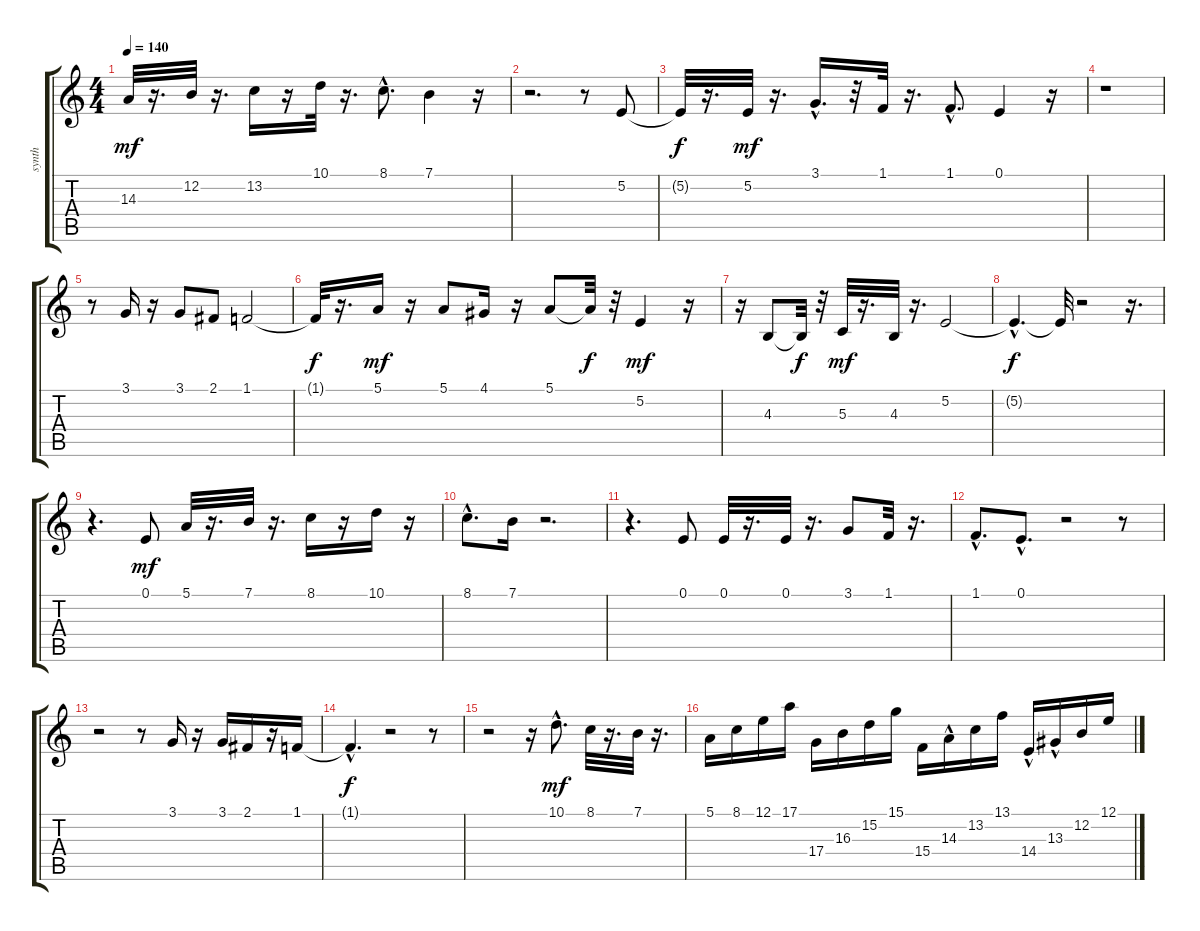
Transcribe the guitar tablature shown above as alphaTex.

\track ("synth" "synth") {instrument pad3polysynth}
\staff {score tabs}
\tuning (E4 B3 G3 D3 A2 E2) {hide}
\ts (4 4)
\tempo 140
\clef g2
\ks c
14.3.32{dy mf} r.16{d} 12.2.32 r.16{d} 13.2.16 r.16 10.1.32 r.16{d} 8.1{hac}.8{d} 7.1.4 r.16 |
r.2{d} r.8 5.2.8 |
5.2{t}.32{dy f} r.16{d} 5.2.32{dy mf} r.16{d} 3.1{hac}.16{d} r.32 1.1.32 r.16{d} 1.1{hac}.8{d} 0.1.4 r.16 |
r.1 |
r.8 3.1.16 r.16 3.1.8 2.1.8 1.1.2 |
1.1{t}.32{dy f} r.16{d} 5.1.16{dy mf} r.16 5.1.8 4.1.16 r.16 5.1.8 5.1{t}.32{dy f} r.32 5.2.4{dy mf} r.16 |
r.16 4.3.8 4.3{t}.32{dy f} r.32 5.3.32{dy mf} r.16{d} 4.3.32 r.16{d} 5.2.2 |
5.2{hac t}.4{d dy f} 5.2{t}.32 r.2 r.16{d} |
r.4{d} 0.1.8{dy mf} 5.1.32 r.16{d} 7.1.32 r.16{d} 8.1.16 r.16 10.1.16 r.16 |
8.1{hac}.8{d} 7.1.16 r.2{d} |
r.4{d} 0.1.8 0.1.32 r.16{d} 0.1.32 r.16{d} 3.1.8 1.1.32 r.16{d} |
1.1{hac}.8{d} 0.1{hac}.8{d} r.2 r.8 |
r.2 r.8 3.1.16 r.16 3.1.16 2.1.16 r.16 1.1.16 |
1.1{hac t}.4{d dy f} r.2 r.8 |
r.2 r.16 10.1{hac}.8{d dy mf} 8.1.32 r.16{d} 7.1.32 r.16{d} |
5.1.16 8.1.16 12.1.16 17.1.16 17.4.16 16.3.16 15.2.16 15.1.16 15.4.16 14.3{hac}.16 13.2.16 13.1.16 14.4{hac}.16 13.3{hac}.16 12.2.16 12.1.16
